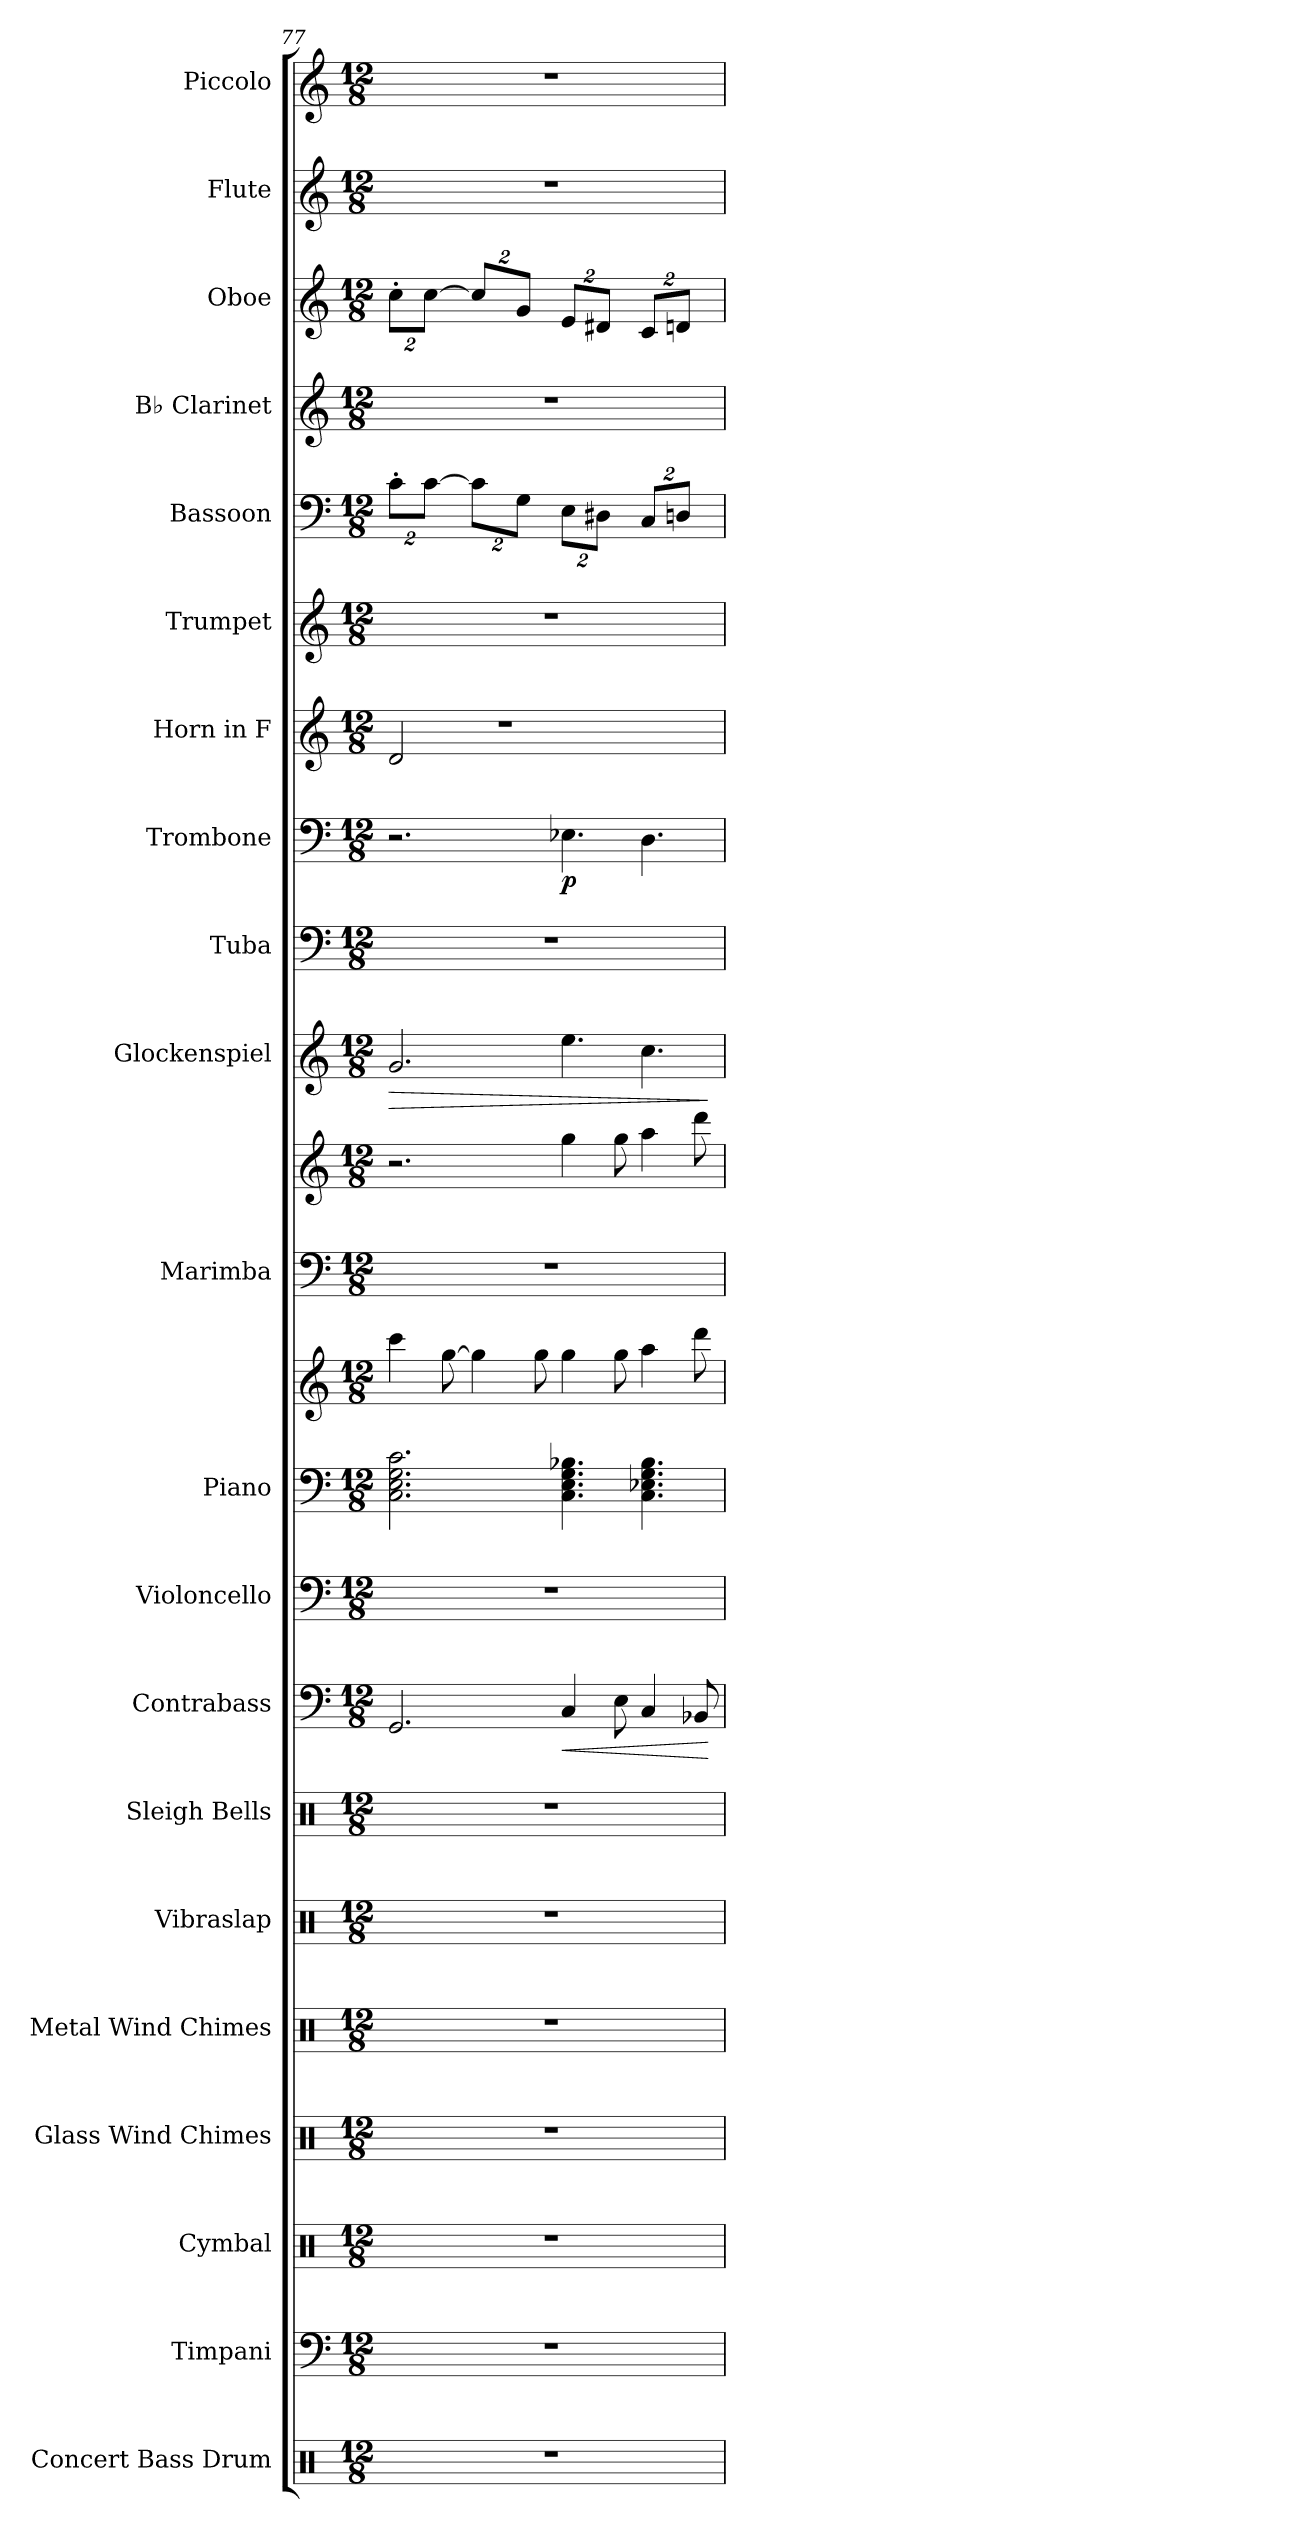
**kern	**kern	**kern	**kern	**kern	**kern	**kern	**kern	**dynam	**kern	**kern	**kern	**kern	**kern	**kern	**dynam	**kern	**kern	**dynam	**kern	**kern	**kern	**kern	**kern	**kern	**kern
*part21	*part20	*part19	*part18	*part17	*part16	*part15	*part14	*part14	*part13	*part12	*part12	*part11	*part11	*part10	*part10	*part9	*part8	*part8	*part7	*part6	*part5	*part4	*part3	*part2	*part1
*staff23	*staff22	*staff21	*staff20	*staff19	*staff18	*staff17	*staff16	*staff16	*staff15	*staff14	*staff13	*staff12	*staff11	*staff10	*staff10	*staff9	*staff8	*staff8	*staff7	*staff6	*staff5	*staff4	*staff3	*staff2	*staff1
*I"Concert Bass Drum	*I"Timpani	*I"Cymbal	*I"Glass Wind Chimes	*I"Metal Wind Chimes	*I"Vibraslap	*I"Sleigh Bells	*I"Contrabass	*	*I"Violoncello	*I"Piano	*	*I"Marimba	*	*I"Glockenspiel	*	*I"Tuba	*I"Trombone	*	*I"Horn in F	*I"Trumpet	*I"Bassoon	*I"B♭ Clarinet	*I"Oboe	*I"Flute	*I"Piccolo
*I'Con. BD	*I'Timp.	*I'Cym.	*I'Gl. Wn Ch.	*I'Met. Wn Ch.	*I'Vibslp.	*I'Sle. Be.	*I'Cb.	*	*I'Vc.	*I'Pno.	*	*I'Mrm.	*	*I'Glock.	*	*I'Tba.	*I'Tbn.	*	*	*I'Tpt.	*I'Bsn.	*I'B♭ Cl.	*I'Ob.	*I'Fl.	*I'Picc.
*clefX	*clefF4	*clefX	*clefX	*clefX	*clefX	*clefX	*clefF4	*	*clefF4	*clefF4	*clefG2	*clefF4	*clefG2	*clefG2	*	*clefF4	*clefF4	*	*clefG2	*clefG2	*clefF4	*clefG2	*clefG2	*clefG2	*clefG2
*	*	*	*	*	*	*	*ITrd7c12	*	*	*	*	*	*	*ITrd-14c-24	*	*	*	*	*ITrd4c7	*ITrd1c2	*	*ITrd1c2	*	*	*ITrd-7c-12
*k[]	*k[]	*k[]	*k[]	*k[]	*k[]	*k[]	*k[]	*	*k[]	*k[]	*k[]	*k[]	*k[]	*k[]	*	*k[]	*k[]	*	*k[b-]	*k[b-e-]	*k[]	*k[b-e-]	*k[]	*k[]	*k[]
*M12/8	*M12/8	*M12/8	*M12/8	*M12/8	*M12/8	*M12/8	*M12/8	*	*M12/8	*M12/8	*M12/8	*M12/8	*M12/8	*M12/8	*	*M12/8	*M12/8	*	*M12/8	*M12/8	*M12/8	*M12/8	*M12/8	*M12/8	*M12/8
=77	=77	=77	=77	=77	=77	=77	=77	=77	=77	=77	=77	=77	=77	=77	=77	=77	=77	=77	=77	=77	=77	=77	=77	=77	=77
!	!	!	!	!	!	!	!	!	!	!	!	!	!	!	!LO:HP:b	!	!	!	!	!	!	!	!	!	!
*	*	*	*	*	*	*	*	*	*	*	*	*	*	*	*	*	*	*	*	*	*Xbrackettup	*	*Xbrackettup	*	*
1.r	1.r	1.r	1.r	1.r	1.r	1.r	2.GGG/	.	1.r	2.C\ 2.E\ 2.G\ 2.c\	4ccc\	1.r	2.r	2.ggg/	>	1.r	2.r	.	2G/	1.r	16%3c'\L	1.r	16%3cc'\L	1.r	1.r
.	.	.	.	.	.	.	.	.	.	.	.	.	.	.	.	.	.	.	.	.	[16%3c\J	.	[16%3cc\J	.	.
.	.	.	.	.	.	.	.	.	.	.	[8gg\	.	.	.	.	.	.	.	.	.	.	.	.	.	.
.	.	.	.	.	.	.	.	.	.	.	4gg\]	.	.	.	.	.	.	.	.	.	16%3c\L]	.	16%3cc/L]	.	.
.	.	.	.	.	.	.	.	.	.	.	.	.	.	.	.	.	.	.	1r	.	.	.	.	.	.
.	.	.	.	.	.	.	.	.	.	.	.	.	.	.	.	.	.	.	.	.	16%3G\J	.	16%3g/J	.	.
.	.	.	.	.	.	.	.	.	.	.	8gg\	.	.	.	.	.	.	.	.	.	.	.	.	.	.
!	!	!	!	!	!	!	!	!LO:HP:b	!	!	!	!	!	!	!	!	!	!LO:DY:b	!	!	!	!	!	!	!
.	.	.	.	.	.	.	4CC/	<	.	4.C\ 4.E\ 4.G\ 4.B-X\	4gg\	.	4gg\	4.eeee\	.	.	4.E-X\	p	.	.	16%3E\L	.	16%3e/L	.	.
.	.	.	.	.	.	.	.	.	.	.	.	.	.	.	.	.	.	.	.	.	16%3D#X\J	.	16%3d#X/J	.	.
.	.	.	.	.	.	.	8EE\	.	.	.	8gg\	.	8gg\	.	.	.	.	.	.	.	.	.	.	.	.
.	.	.	.	.	.	.	4CC/	.	.	4.C\ 4.E-X\ 4.G\ 4.B-\	4aa\	.	4aa\	4.cccc\	.	.	4.D\	.	.	.	16%3C/L	.	16%3c/L	.	.
.	.	.	.	.	.	.	.	.	.	.	.	.	.	.	.	.	.	.	.	.	16%3Dn/J	.	16%3dn/J	.	.
.	.	.	.	.	.	.	8BBB-X/	.	.	.	8ddd\	.	8ddd\	.	.	.	.	.	.	.	.	.	.	.	.
.	.	.	.	.	.	.	.	[	.	.	.	.	.	.	]	.	.	.	.	.	.	.	.	.	.
=	=	=	=	=	=	=	=	=	=	=	=	=	=	=	=	=	=	=	=	=	=	=	=	=	=
*-	*-	*-	*-	*-	*-	*-	*-	*-	*-	*-	*-	*-	*-	*-	*-	*-	*-	*-	*-	*-	*-	*-	*-	*-	*-
